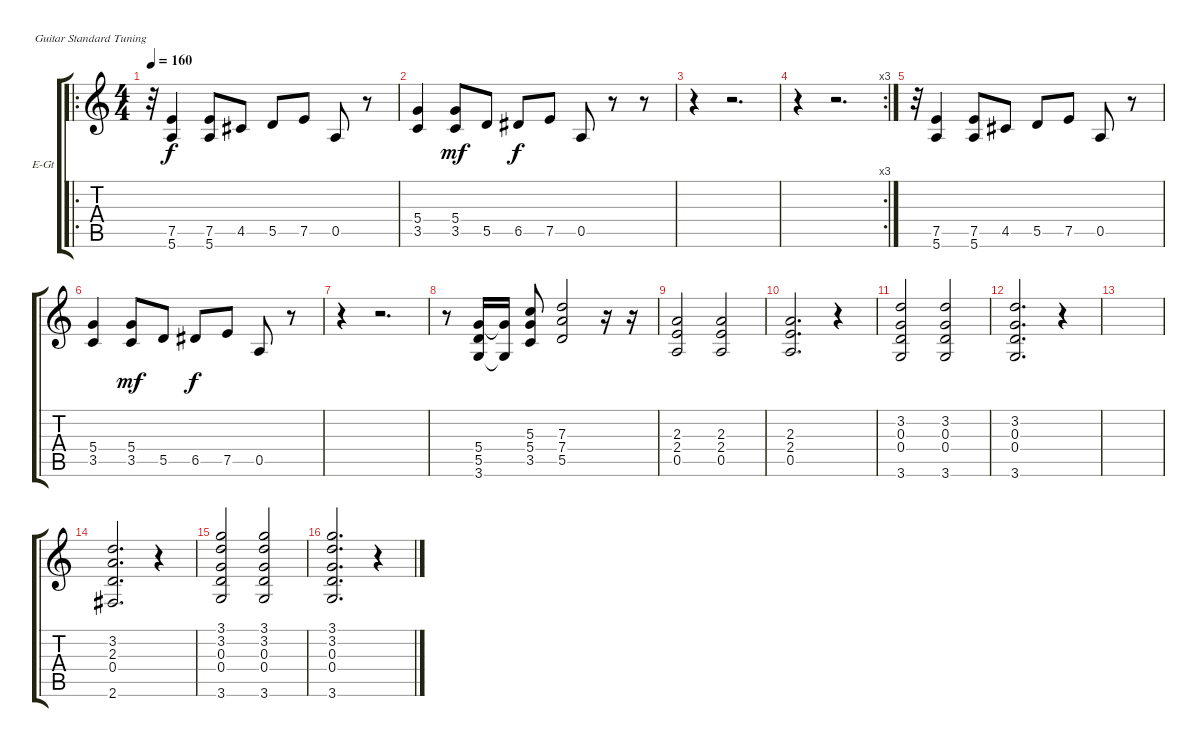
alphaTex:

\bracketExtendMode groupsimilarinstruments
\firstSystemTrackNameOrientation horizontal
\otherSystemsTrackNameOrientation horizontal
\track ("Malcolm" "E-Gt") {instrument overdrivenguitar}
\staff {score tabs}
\tuning (E4 B3 G3 D3 A2 E2)
\ro
\ts (4 4)
\tempo 160
\clef g2
\ks c
r.32{dy f} (5.6 7.5).4 (7.5 5.6).8 4.5.8 5.5.8 7.5.8 0.5.8 r.8 |
(3.5 5.4).4 (3.5 5.4).8{dy mf} 5.5.8 6.5.8{dy f} 7.5.8 0.5.8 r.8 r.8 |
r.4 r.2{d} |
\rc 3
r.4 r.2{d} |
r.32 (5.6 7.5).4 (7.5 5.6).8 4.5.8 5.5.8 7.5.8 0.5.8 r.8 |
(3.5 5.4).4 (3.5 5.4).8{dy mf} 5.5.8 6.5.8{dy f} 7.5.8 0.5.8 r.8 |
r.4 r.2{d} |
r.8 (5.4 5.5 3.6).16 (5.4{t} 3.6{t}).16 (5.3 5.4 3.5).8 (7.3 7.4 5.5).2 r.16 r.16 |
(2.3 2.4 0.5).2 (2.3 2.4 0.5).2 |
(2.3 2.4 0.5).2{d} r.4 |
(3.2 0.3 0.4 3.6).2 (3.2 0.3 0.4 3.6).2 |
(3.2 0.3 0.4 3.6).2{d} r.4 |
|
(3.2 2.3 0.4 2.6).2{d} r.4 |
(3.1 3.2 0.3 0.4 3.6).2 (3.1 3.2 0.3 0.4 3.6).2 |
(3.1 3.2 0.3 0.4 3.6).2{d} r.4
